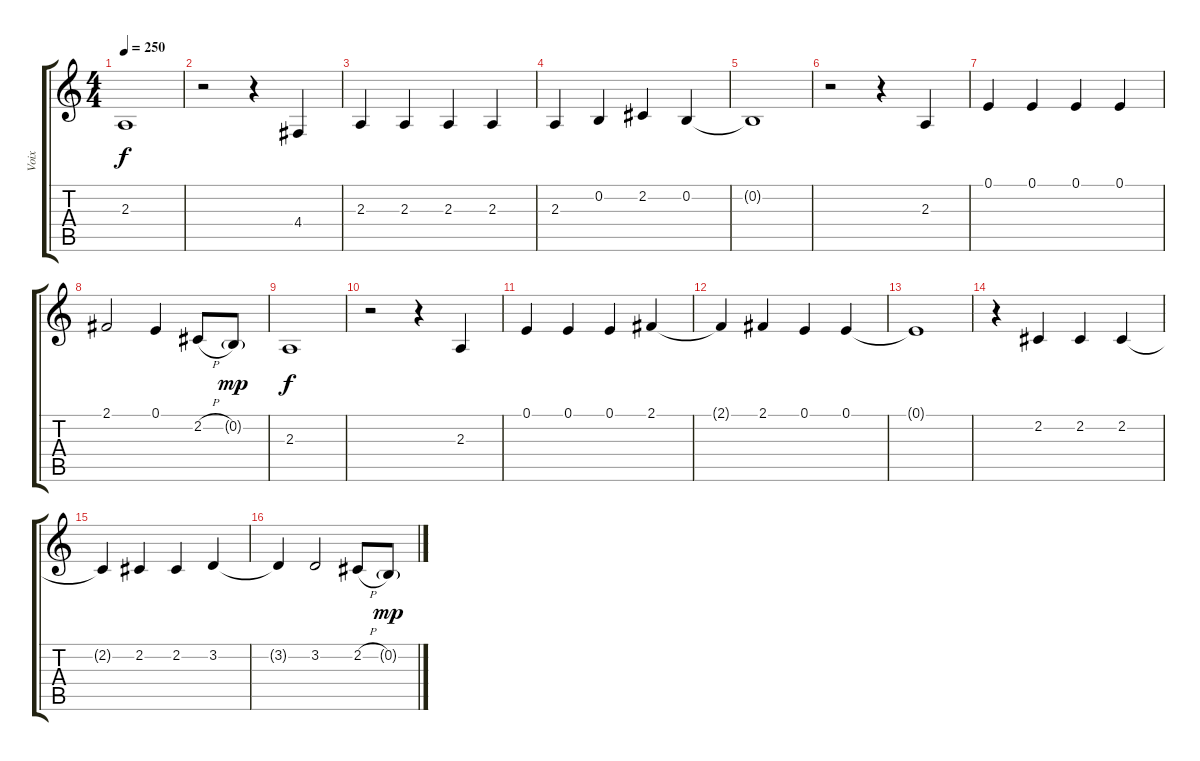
\track ("Voix" "Voix") {instrument sopranosax}
\staff {score tabs}
\tuning (E4 B3 G3 D3 A2 E2) {hide}
\ts (4 4)
\tempo 250
\clef g2
\ks c
2.3.1{dy f} |
r.2 r.4 4.4.4 |
2.3.4 2.3.4 2.3.4 2.3.4 |
2.3.4 0.2.4 2.2.4 0.2.4 |
0.2{t}.1 |
r.2 r.4 2.3.4 |
0.1.4 0.1.4 0.1.4 0.1.4 |
2.1.2 0.1.4 2.2{h}.8 0.2{g}.8{dy mp} |
2.3.1{dy f} |
r.2 r.4 2.3.4 |
0.1.4 0.1.4 0.1.4 2.1.4 |
2.1{t}.4 2.1.4 0.1.4 0.1.4 |
0.1{t}.1 |
r.4 2.2.4 2.2.4 2.2.4 |
2.2{t}.4 2.2.4 2.2.4 3.2.4 |
3.2{t}.4 3.2.2 2.2{h}.8 0.2{g}.8{dy mp}
